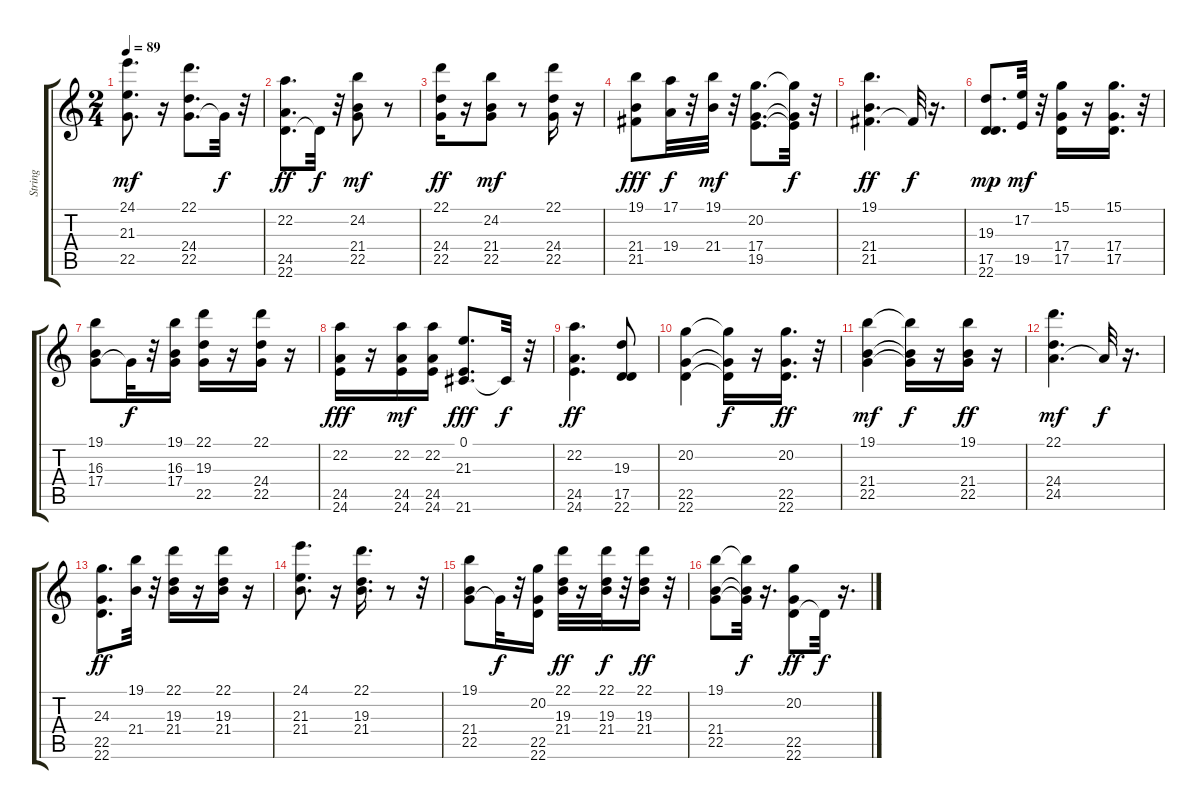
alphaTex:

\track ("String" "String") {instrument stringensemble1}
\staff {score tabs}
\tuning (E4 B3 G3 D3 A2 E2) {hide}
\ts (2 4)
\tempo 89
\clef g2
\ks c
(24.1 21.3 22.5).8{d dy mf} r.16 (22.1 24.4 22.5).8{d} 22.5{t}.32{dy f} r.32 |
(22.2 24.5 22.6).8{d dy ff} 22.6{t}.32{dy f} r.32 (24.2 21.4 22.5).8{dy mf} r.8 |
(22.1 24.4 22.5).16{dy ff} r.16 (24.2 21.4 22.5).8{dy mf} r.8 (22.1 24.4 22.5).16 r.16 |
(19.1 21.4 21.5).8{dy fff} (17.1 19.4).32{dy f} r.32 (19.1 21.4).32{dy mf} r.32 (20.2 17.4 19.5).8{d} (20.2{t} 17.4{t} 19.5{t}).32{dy f} r.32 |
(19.1 21.4 21.5).4{d dy ff} 21.5{t}.32{dy f} r.16{d} |
(19.3 17.5 22.6).8{d dy mp} (17.2 19.5).32{dy mf} r.32 (15.1 17.4 17.5).16 r.16 (15.1 17.4 17.5).16{d} r.32 |
(19.1 16.3 17.4).8 17.4{t}.32{dy f} r.32 (19.1 16.3 17.4).16 (22.1 19.3 22.5).16 r.16 (22.1 24.4 22.5).16 r.16 |
(22.2 24.5 24.6).16{dy fff} r.16 (22.2 24.5 24.6).16{dy mf} (22.2 24.5 24.6).16 (0.1 21.3 21.6).8{d dy fff} 21.6{t}.32{dy f} r.32 |
(22.2 24.5 24.6).4{d dy ff} (19.3 17.5 22.6).8 |
(20.2 22.5 22.6).4 (20.2{t} 22.5{t} 22.6{t}).16{dy f} r.16 (20.2 22.5 22.6).16{d dy ff} r.32 |
(19.1 21.4 22.5).4{dy mf} (19.1{t} 21.4{t} 22.5{t}).16{dy f} r.16 (19.1 21.4 22.5).16{dy ff} r.16 |
(22.1 24.4 24.5).4{d dy mf} 24.5{t}.32{dy f} r.16{d} |
(24.3 22.5 22.6).8{d dy ff} (19.1 21.4).32 r.32 (22.1 19.3 21.4).16 r.16 (22.1 19.3 21.4).16 r.16 |
(24.1 21.3 21.4).8{d} r.16 (22.1 19.3 21.4).16{d} r.8 r.32 |
(19.1 21.4 22.5).8 22.5{t}.32{dy f} r.32 (20.2 22.5 22.6).16 (22.1 19.3 21.4).32{dy ff} r.16 (22.1 19.3 21.4).32{dy f} r.32 (22.1 19.3 21.4).16{dy ff} r.32 |
(19.1 21.4 22.5).8 (19.1{t} 21.4{t} 22.5{t}).32{dy f} r.16{d} (20.2 22.5 22.6).8{dy ff} 22.6{t}.32{dy f} r.16{d}
